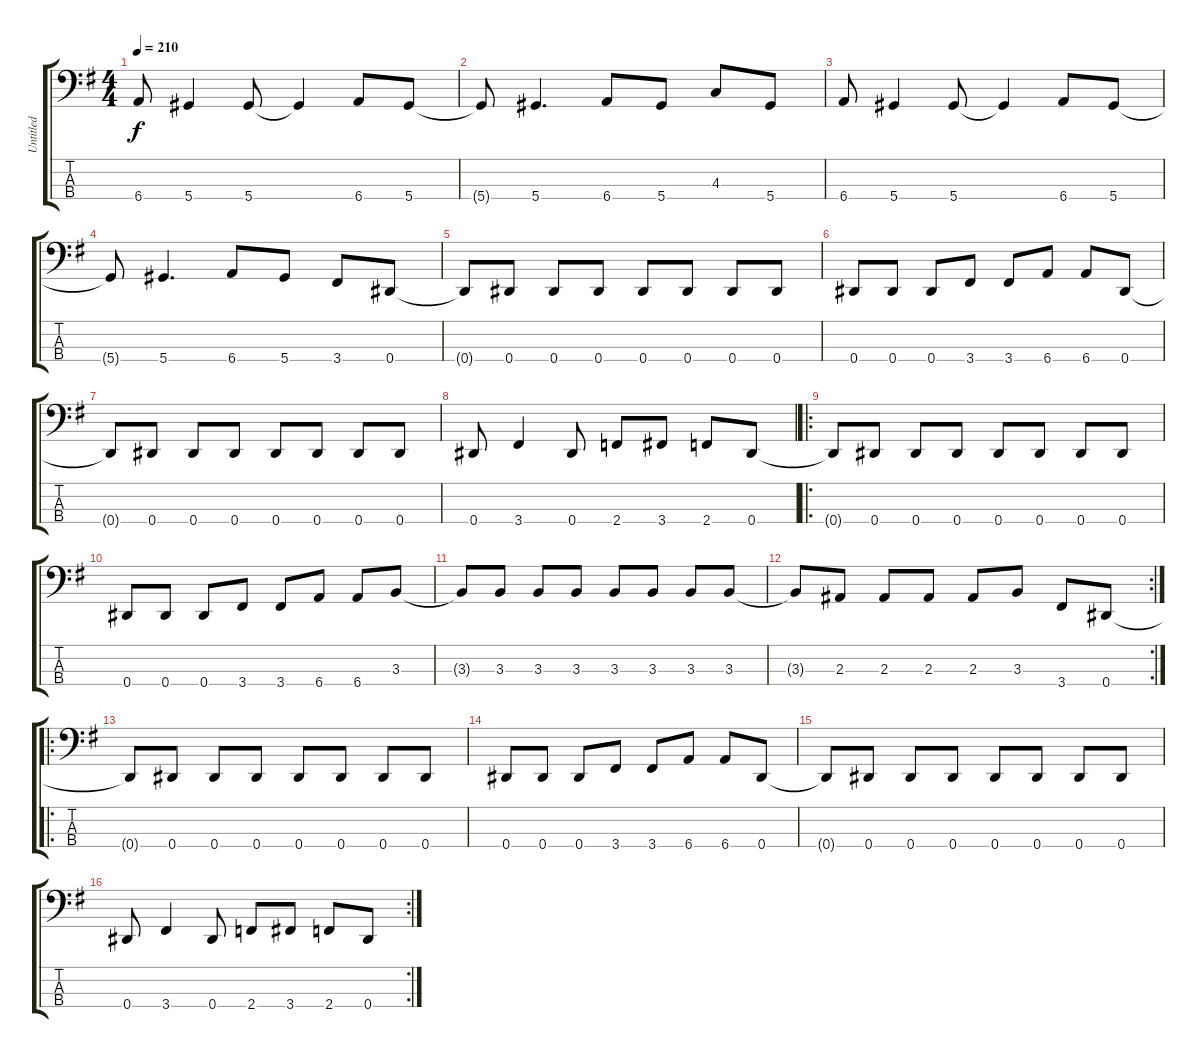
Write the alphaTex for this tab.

\track ("Untitled" "Untitled") {instrument electricbassfinger}
\staff {score tabs}
\tuning (Gb2 Db2 Ab1 Eb1) {hide}
\ts (4 4)
\tempo 210
\clef f4
\ks g
6.4.8{dy f instrument electricbassfinger} 5.4.4 5.4.8 5.4{t}.4 6.4.8 5.4.8 |
5.4{t}.8 5.4.4{d} 6.4.8 5.4.8 4.3.8 5.4.8 |
6.4.8 5.4.4 5.4.8 5.4{t}.4 6.4.8 5.4.8 |
5.4{t}.8 5.4.4{d} 6.4.8 5.4.8 3.4.8 0.4.8 |
0.4{t}.8 0.4.8 0.4.8 0.4.8 0.4.8 0.4.8 0.4.8 0.4.8 |
0.4.8 0.4.8 0.4.8 3.4.8 3.4.8 6.4.8 6.4.8 0.4.8 |
0.4{t}.8 0.4.8 0.4.8 0.4.8 0.4.8 0.4.8 0.4.8 0.4.8 |
0.4.8 3.4.4 0.4.8 2.4.8 3.4.8 2.4.8 0.4.8 |
\ro
0.4{t}.8 0.4.8 0.4.8 0.4.8 0.4.8 0.4.8 0.4.8 0.4.8 |
0.4.8 0.4.8 0.4.8 3.4.8 3.4.8 6.4.8 6.4.8 3.3.8 |
3.3{t}.8 3.3.8 3.3.8 3.3.8 3.3.8 3.3.8 3.3.8 3.3.8 |
\rc 2
3.3{t}.8 2.3.8 2.3.8 2.3.8 2.3.8 3.3.8 3.4.8 0.4.8 |
\ro
0.4{t}.8 0.4.8 0.4.8 0.4.8 0.4.8 0.4.8 0.4.8 0.4.8 |
0.4.8 0.4.8 0.4.8 3.4.8 3.4.8 6.4.8 6.4.8 0.4.8 |
0.4{t}.8 0.4.8 0.4.8 0.4.8 0.4.8 0.4.8 0.4.8 0.4.8 |
\rc 2
0.4.8 3.4.4 0.4.8 2.4.8 3.4.8 2.4.8 0.4.8
